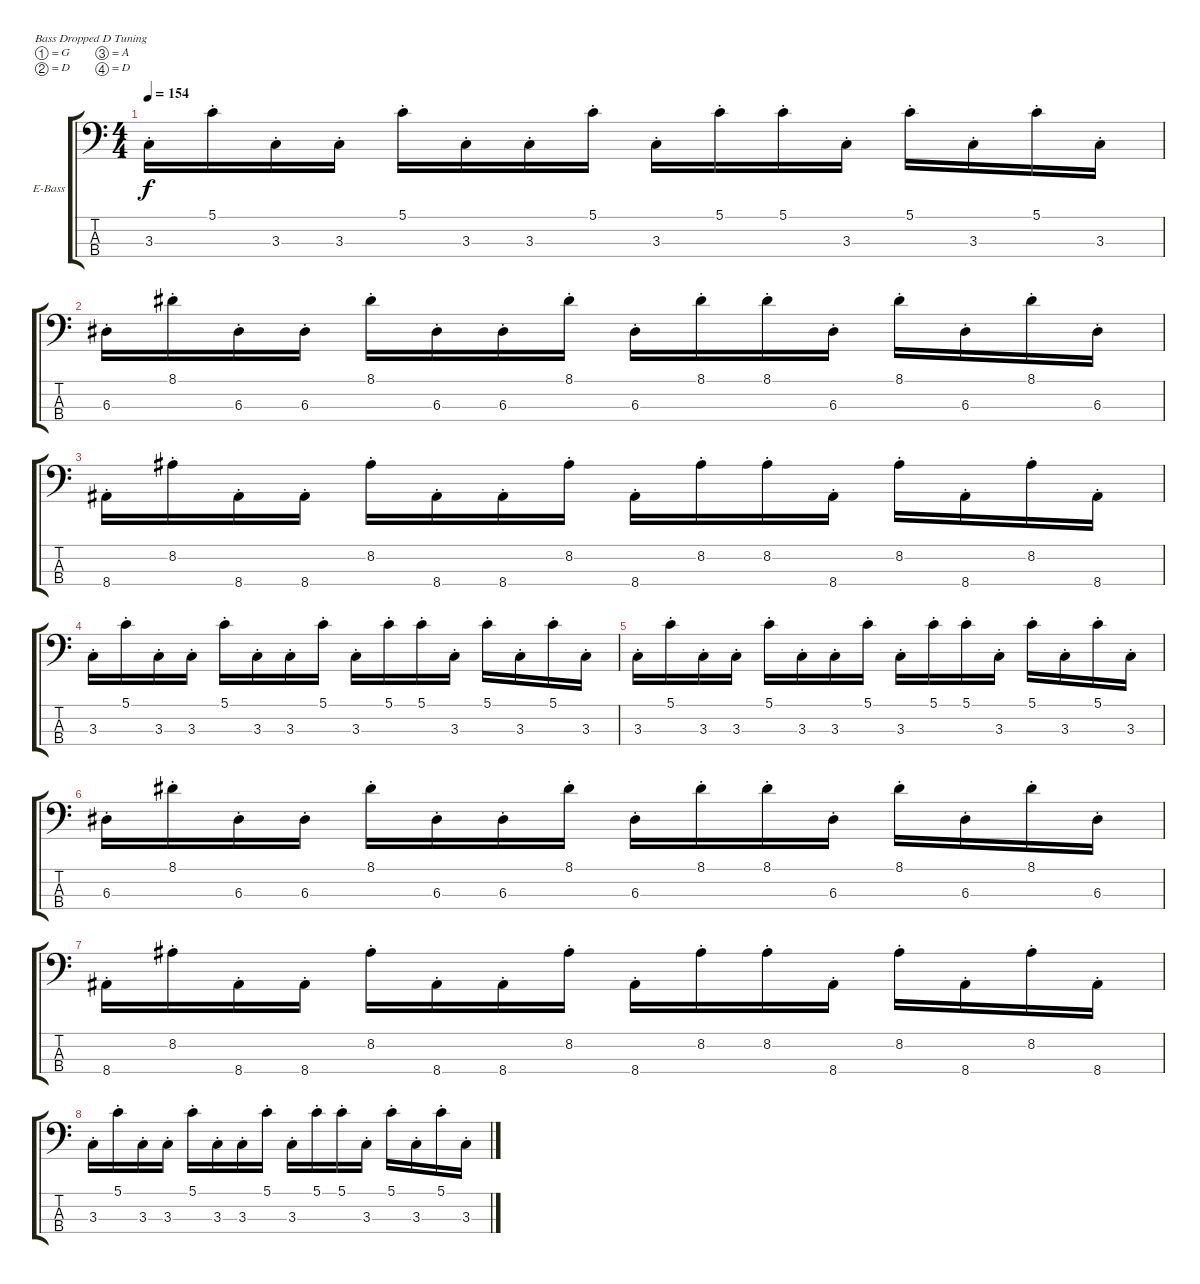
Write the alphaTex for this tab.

\bracketExtendMode groupsimilarinstruments
\firstSystemTrackNameOrientation horizontal
\otherSystemsTrackNameOrientation horizontal
\track ("Bass" "E-Bass") {instrument electricbasspick}
\staff {score tabs}
\tuning (G2 D2 A1 D1)
\ts (4 4)
\tempo 154
\clef f4
\ks c
3.3{st}.16{dy f} 5.1{st}.16 3.3{st}.16 3.3{st}.16 5.1{st}.16 3.3{st}.16 3.3{st}.16 5.1{st}.16 3.3{st}.16 5.1{st}.16 5.1{st}.16 3.3{st}.16 5.1{st}.16 3.3{st}.16 5.1{st}.16 3.3{st}.16 |
6.3{st}.16 8.1{st}.16 6.3{st}.16 6.3{st}.16 8.1{st}.16 6.3{st}.16 6.3{st}.16 8.1{st}.16 6.3{st}.16 8.1{st}.16 8.1{st}.16 6.3{st}.16 8.1{st}.16 6.3{st}.16 8.1{st}.16 6.3{st}.16 |
8.4{st}.16 8.2{st}.16 8.4{st}.16 8.4{st}.16 8.2{st}.16 8.4{st}.16 8.4{st}.16 8.2{st}.16 8.4{st}.16 8.2{st}.16 8.2{st}.16 8.4{st}.16 8.2{st}.16 8.4{st}.16 8.2{st}.16 8.4{st}.16 |
3.3{st}.16 5.1{st}.16 3.3{st}.16 3.3{st}.16 5.1{st}.16 3.3{st}.16 3.3{st}.16 5.1{st}.16 3.3{st}.16 5.1{st}.16 5.1{st}.16 3.3{st}.16 5.1{st}.16 3.3{st}.16 5.1{st}.16 3.3{st}.16 |
3.3{st}.16 5.1{st}.16 3.3{st}.16 3.3{st}.16 5.1{st}.16 3.3{st}.16 3.3{st}.16 5.1{st}.16 3.3{st}.16 5.1{st}.16 5.1{st}.16 3.3{st}.16 5.1{st}.16 3.3{st}.16 5.1{st}.16 3.3{st}.16 |
6.3{st}.16 8.1{st}.16 6.3{st}.16 6.3{st}.16 8.1{st}.16 6.3{st}.16 6.3{st}.16 8.1{st}.16 6.3{st}.16 8.1{st}.16 8.1{st}.16 6.3{st}.16 8.1{st}.16 6.3{st}.16 8.1{st}.16 6.3{st}.16 |
8.4{st}.16 8.2{st}.16 8.4{st}.16 8.4{st}.16 8.2{st}.16 8.4{st}.16 8.4{st}.16 8.2{st}.16 8.4{st}.16 8.2{st}.16 8.2{st}.16 8.4{st}.16 8.2{st}.16 8.4{st}.16 8.2{st}.16 8.4{st}.16 |
3.3{st}.16 5.1{st}.16 3.3{st}.16 3.3{st}.16 5.1{st}.16 3.3{st}.16 3.3{st}.16 5.1{st}.16 3.3{st}.16 5.1{st}.16 5.1{st}.16 3.3{st}.16 5.1{st}.16 3.3{st}.16 5.1{st}.16 3.3{st}.16
